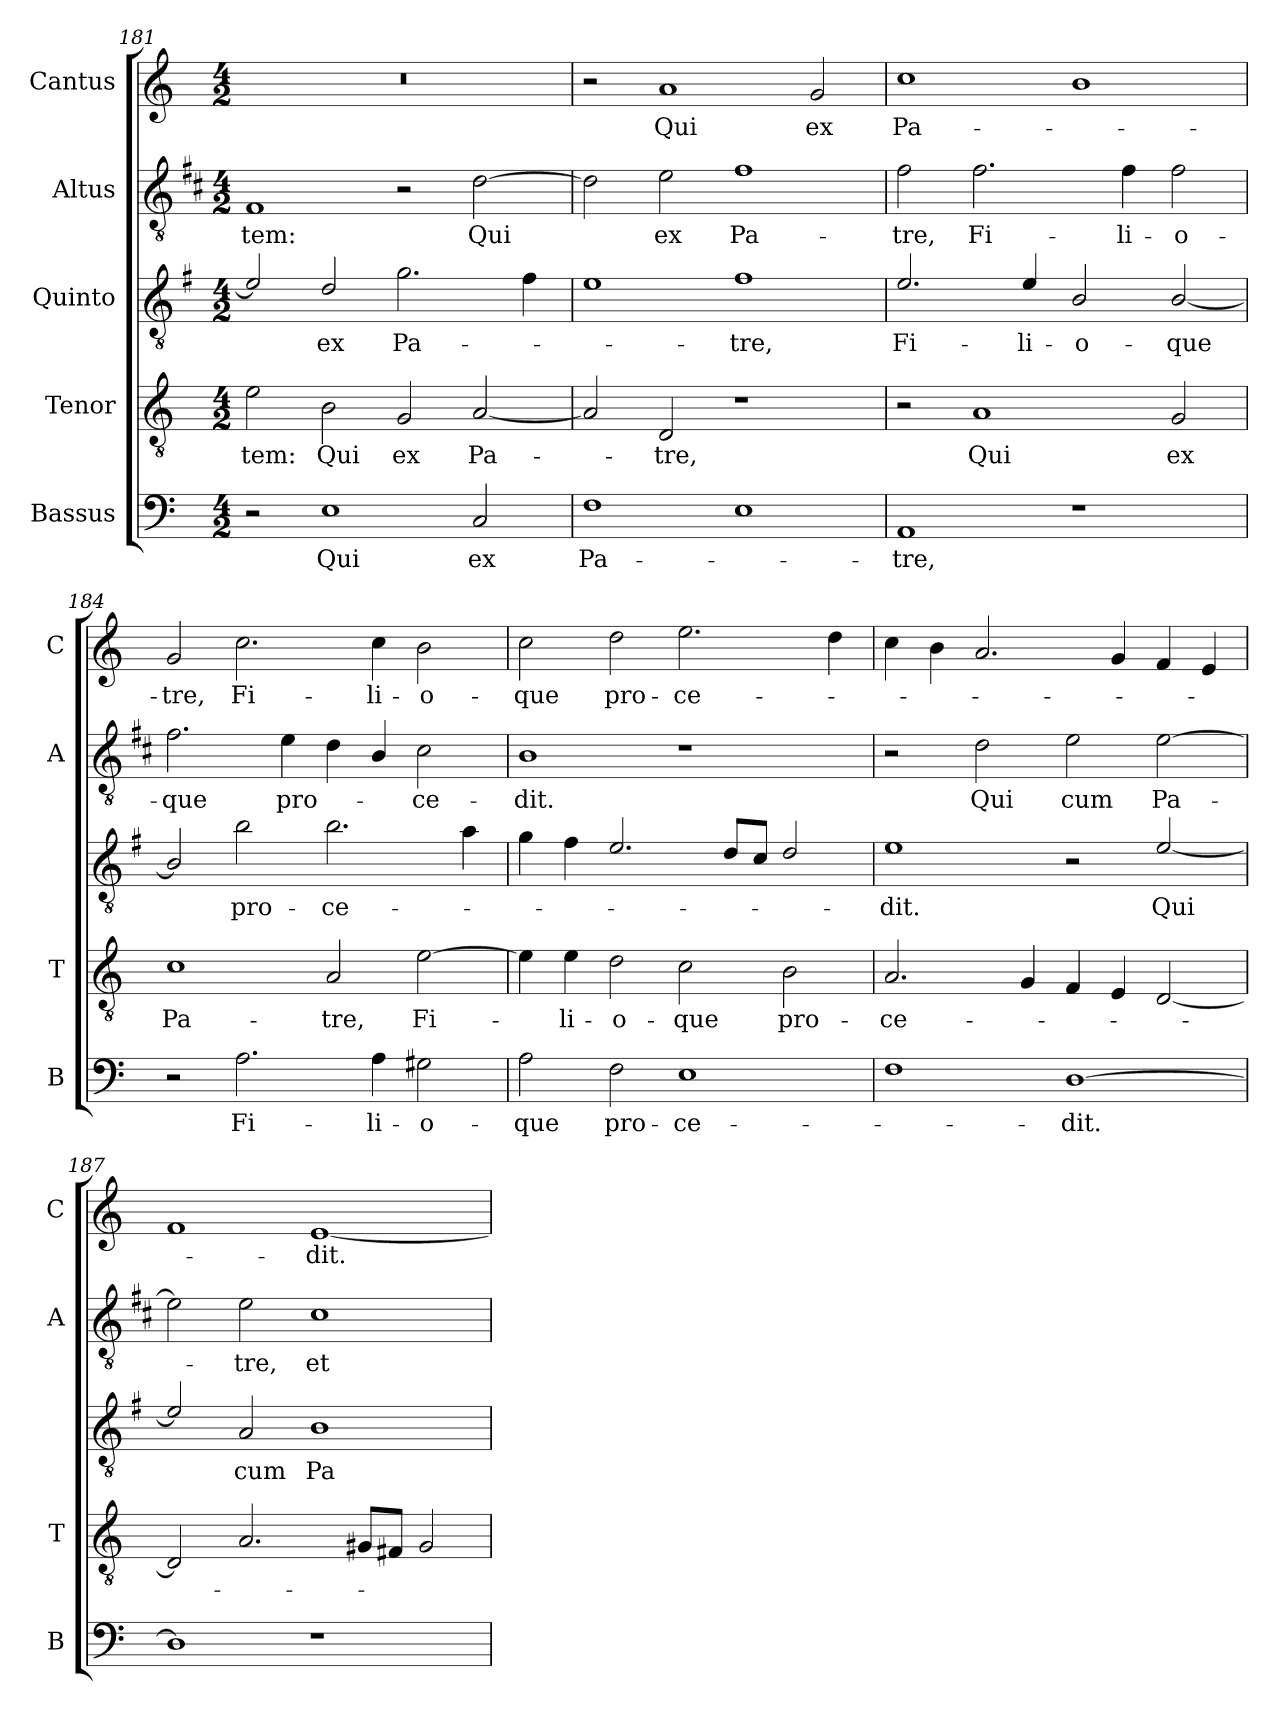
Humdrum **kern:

**kern	**text	**kern	**text	**kern	**text	**kern	**text	**kern	**text
*part5	*part5	*part4	*part4	*part3	*part3	*part2	*part2	*part1	*part1
*staff5	*staff5	*staff4	*staff4	*staff3	*staff3	*staff2	*staff2	*staff1	*staff1
*I"Bassus	*	*I"Tenor	*	*I"Quinto	*	*I"Altus	*	*I"Cantus	*
*I'B	*	*I'T	*	*	*	*I'A	*	*I'C	*
*clefF4	*	*clefGv2	*	*clefGv2	*	*clefGv2	*	*clefG2	*
*	*	*	*	*ITrd4c7	*	*ITrd1c2	*	*	*
*k[]	*	*k[]	*	*k[]	*	*k[]	*	*k[]	*
*C:	*	*C:	*	*C:	*	*C:	*	*C:	*
*M4/2	*	*M4/2	*	*M4/2	*	*M4/2	*	*M4/2	*
=181	=181	=181	=181	=181	=181	=181	=181	=181	=181
!	!	!	!LO:LY:b	!	!	!	!LO:LY:b	!	!
2r	.	2e\	-tem:	2A/]	.	1E	-tem:	0r	.
!	!LO:LY:b	!	!LO:LY:b	!	!LO:LY:b	!	!	!	!
1E	Qui	2B\	Qui	2G/	ex	.	.	.	.
!	!	!	!LO:LY:b	!	!LO:LY:b	!	!	!	!
.	.	2G/	ex	2.c\	Pa-	2r	.	.	.
!	!LO:LY:b	!	!LO:LY:b	!	!	!	!LO:LY:b	!	!
2C/	ex	[2A/	Pa-	.	.	[2c\	Qui	.	.
.	.	.	.	4B\	.	.	.	.	.
=182	=182	=182	=182	=182	=182	=182	=182	=182	=182
!	!LO:LY:b	!	!	!	!	!	!	!	!
1F	Pa-	2A/]	.	1A	.	2c\]	.	2r	.
!	!	!	!LO:LY:b	!	!	!	!LO:LY:b	!	!LO:LY:b
.	.	2D/	-tre,	.	.	2d\	ex	1a	Qui
!	!	!	!	!	!LO:LY:b	!	!LO:LY:b	!	!
1E	.	1r	.	1B	-tre,	1e	Pa-	.	.
!	!	!	!	!	!	!	!	!	!LO:LY:b
.	.	.	.	.	.	.	.	2g/	ex
=183	=183	=183	=183	=183	=183	=183	=183	=183	=183
!	!LO:LY:b	!	!	!	!LO:LY:b	!	!LO:LY:b	!	!LO:LY:b
1AA	-tre,	2r	.	2.A/	Fi-	2e\	-tre,	1cc	Pa-
!	!	!	!LO:LY:b	!	!	!	!LO:LY:b	!	!
.	.	1A	Qui	.	.	2.e\	Fi-	.	.
!	!	!	!	!	!LO:LY:b	!	!	!	!
.	.	.	.	4A/	-li-	.	.	.	.
!	!	!	!	!	!LO:LY:b	!	!	!	!
1r	.	.	.	2E/	-o-	.	.	1b	.
!	!	!	!	!	!	!	!LO:LY:b	!	!
.	.	.	.	.	.	4e\	-li-	.	.
!	!	!	!LO:LY:b	!	!LO:LY:b	!	!LO:LY:b	!	!
.	.	2G/	ex	[2E/	-que	2e\	-o-	.	.
=184	=184	=184	=184	=184	=184	=184	=184	=184	=184
!	!	!	!LO:LY:b	!	!	!	!LO:LY:b	!	!LO:LY:b
2r	.	1c	Pa-	2E/]	.	2.e\	-que	2g/	-tre,
!	!LO:LY:b	!	!	!	!LO:LY:b	!	!	!	!LO:LY:b
2.A\	Fi-	.	.	2e\	pro-	.	.	2.cc\	Fi-
!	!	!	!	!	!	!	!LO:LY:b	!	!
.	.	.	.	.	.	4d\	pro-	.	.
!	!	!	!LO:LY:b	!	!LO:LY:b	!	!	!	!
.	.	2A/	-tre,	2.e\	-ce-	4c\	.	.	.
!	!LO:LY:b	!	!	!	!	!	!	!	!LO:LY:b
4A\	-li-	.	.	.	.	4A/	.	4cc\	-li-
!	!LO:LY:b	!	!LO:LY:b	!	!	!	!LO:LY:b	!	!LO:LY:b
2G#X\	-o-	[2e\	Fi-	.	.	2B\	-ce-	2b\	-o-
.	.	.	.	4d\	.	.	.	.	.
=185	=185	=185	=185	=185	=185	=185	=185	=185	=185
!	!LO:LY:b	!	!	!	!	!	!LO:LY:b	!	!LO:LY:b
2A\	-que	4e\]	.	4c\	.	1A	-dit.	2cc\	-que
!	!	!	!LO:LY:b	!	!	!	!	!	!
.	.	4e\	-li-	4B\	.	.	.	.	.
!	!LO:LY:b	!	!LO:LY:b	!	!	!	!	!	!LO:LY:b
2F\	pro-	2d\	-o-	2.A/	.	.	.	2dd\	pro-
!	!LO:LY:b	!	!LO:LY:b	!	!	!	!	!	!LO:LY:b
1E	-ce-	2c\	-que	.	.	1r	.	2.ee\	-ce-
.	.	.	.	8G/L	.	.	.	.	.
.	.	.	.	8F/J	.	.	.	.	.
!	!	!	!LO:LY:b	!	!	!	!	!	!
.	.	2B\	pro-	2G/	.	.	.	.	.
.	.	.	.	.	.	.	.	4dd\	.
!!LO:LB:g=z
=186	=186	=186	=186	=186	=186	=186	=186	=186	=186
!	!	!	!LO:LY:b	!	!LO:LY:b	!	!	!	!
1F	.	2.A/	-ce-	1A	-dit.	2r	.	4cc\	.
.	.	.	.	.	.	.	.	4b\	.
!	!	!	!	!	!	!	!LO:LY:b	!	!
.	.	.	.	.	.	2c\	Qui	2.a/	.
.	.	4G/	.	.	.	.	.	.	.
!	!LO:LY:b	!	!	!	!	!	!LO:LY:b	!	!
[1D	-dit.	4F/	.	2r	.	2d\	cum	.	.
.	.	4E/	.	.	.	.	.	4g/	.
!	!	!	!	!	!LO:LY:b	!	!LO:LY:b	!	!
.	.	[2D/	.	[2A/	Qui	[2d\	Pa-	4f/	.
.	.	.	.	.	.	.	.	4e/	.
=187	=187	=187	=187	=187	=187	=187	=187	=187	=187
1D]	.	2D/]	.	2A/]	.	2d\]	.	1f	.
!	!	!	!	!	!LO:LY:b	!	!LO:LY:b	!	!
.	.	2.A/	.	2D/	cum	2d\	-tre,	.	.
!	!	!	!	!	!LO:LY:b	!	!LO:LY:b	!	!LO:LY:b
1r	.	.	.	1E	Pa-	1B	et	[1e	-dit.
.	.	8G#X/L	.	.	.	.	.	.	.
.	.	8F#X/J	.	.	.	.	.	.	.
.	.	2G#/	.	.	.	.	.	.	.
=	=	=	=	=	=	=	=	=	=
*-	*-	*-	*-	*-	*-	*-	*-	*-	*-
